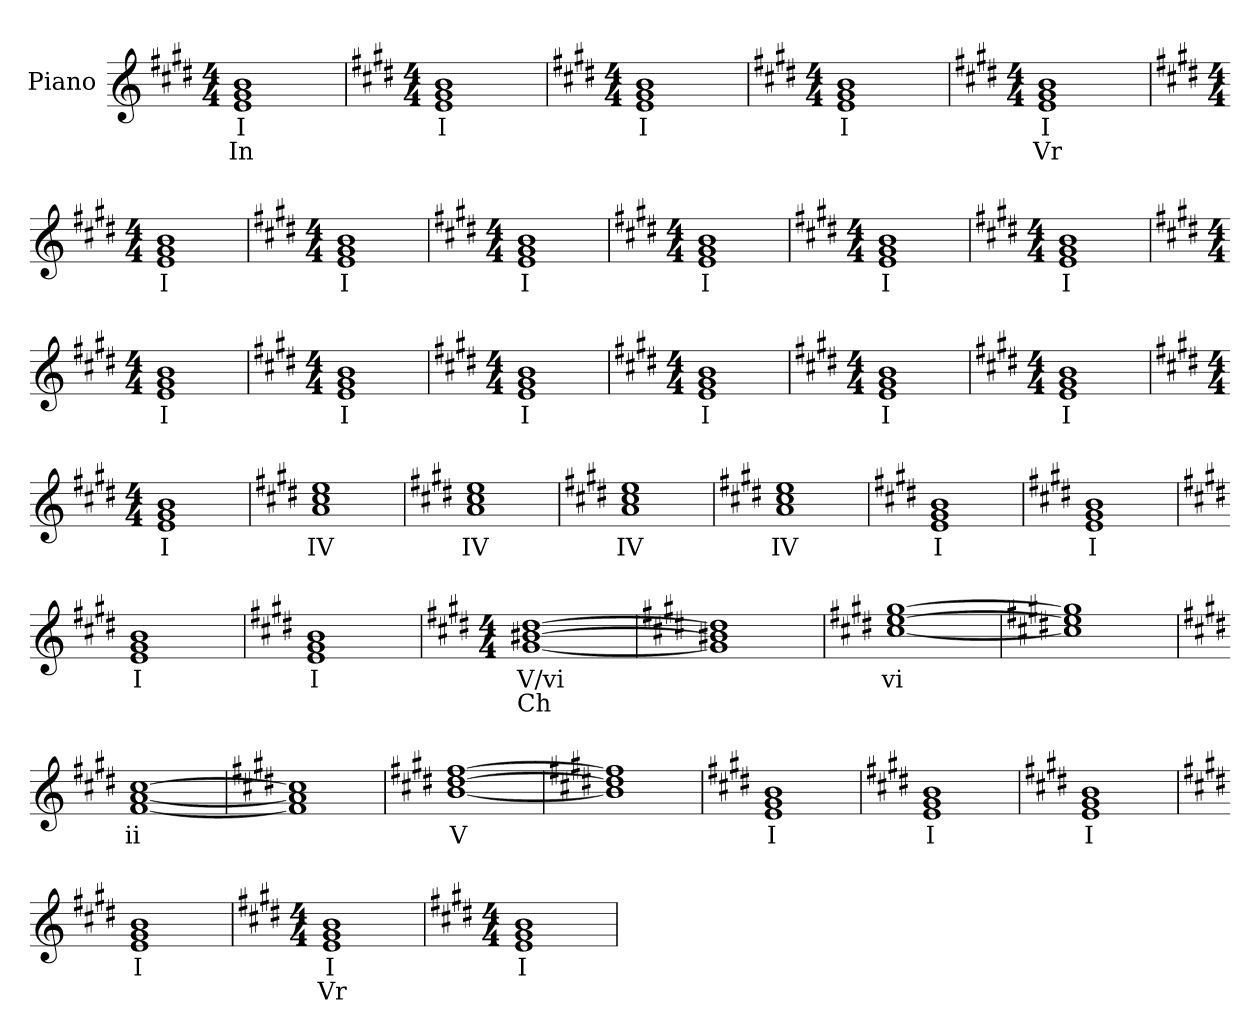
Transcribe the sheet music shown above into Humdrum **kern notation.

**kern	**text	**text
*part1	*part1	*part1
*staff1	*staff1	*staff1
*I"Piano	*	*
*I'Pno	*	*
*k[f#c#g#d#]	*	*
*E:	*	*
*M4/4	*	*
=	=	=
1e 1g# 1b	I	In
=	=	=
*k[f#c#g#d#]	*	*
*E:	*	*
*M4/4	*	*
1e 1g# 1b	I	.
=	=	=
*k[f#c#g#d#]	*	*
*E:	*	*
*M4/4	*	*
1e 1g# 1b	I	.
=	=	=
*k[f#c#g#d#]	*	*
*E:	*	*
*M4/4	*	*
1e 1g# 1b	I	.
=	=	=
*k[f#c#g#d#]	*	*
*E:	*	*
*M4/4	*	*
1e 1g# 1b	I	Vr
=	=	=
*k[f#c#g#d#]	*	*
*E:	*	*
*M4/4	*	*
1e 1g# 1b	I	.
=	=	=
*k[f#c#g#d#]	*	*
*E:	*	*
*M4/4	*	*
1e 1g# 1b	I	.
=	=	=
*k[f#c#g#d#]	*	*
*E:	*	*
*M4/4	*	*
1e 1g# 1b	I	.
=	=	=
*k[f#c#g#d#]	*	*
*E:	*	*
*M4/4	*	*
1e 1g# 1b	I	.
=	=	=
*k[f#c#g#d#]	*	*
*E:	*	*
*M4/4	*	*
1e 1g# 1b	I	.
=	=	=
*k[f#c#g#d#]	*	*
*E:	*	*
*M4/4	*	*
1e 1g# 1b	I	.
=	=	=
*k[f#c#g#d#]	*	*
*E:	*	*
*M4/4	*	*
1e 1g# 1b	I	.
=	=	=
*k[f#c#g#d#]	*	*
*E:	*	*
*M4/4	*	*
1e 1g# 1b	I	.
=	=	=
*k[f#c#g#d#]	*	*
*E:	*	*
*M4/4	*	*
1e 1g# 1b	I	.
=	=	=
*k[f#c#g#d#]	*	*
*E:	*	*
*M4/4	*	*
1e 1g# 1b	I	.
=	=	=
*k[f#c#g#d#]	*	*
*E:	*	*
*M4/4	*	*
1e 1g# 1b	I	.
=	=	=
*k[f#c#g#d#]	*	*
*E:	*	*
*M4/4	*	*
1e 1g# 1b	I	.
=	=	=
*k[f#c#g#d#]	*	*
*E:	*	*
*M4/4	*	*
1e 1g# 1b	I	.
=	=	=
*k[f#c#g#d#]	*	*
*E:	*	*
1a 1cc# 1ee	IV	.
=	=	=
*k[f#c#g#d#]	*	*
*E:	*	*
1a 1cc# 1ee	IV	.
=	=	=
*k[f#c#g#d#]	*	*
*E:	*	*
1a 1cc# 1ee	IV	.
=	=	=
*k[f#c#g#d#]	*	*
*E:	*	*
1a 1cc# 1ee	IV	.
=	=	=
*k[f#c#g#d#]	*	*
*E:	*	*
1e 1g# 1b	I	.
=	=	=
*k[f#c#g#d#]	*	*
*E:	*	*
1e 1g# 1b	I	.
=	=	=
*k[f#c#g#d#]	*	*
*E:	*	*
1e 1g# 1b	I	.
=	=	=
*k[f#c#g#d#]	*	*
*E:	*	*
1e 1g# 1b	I	.
=	=	=
*k[f#c#g#d#]	*	*
*E:	*	*
*M4/4	*	*
[1g# [1b#X [1dd#	V/vi	Ch
=	=	=
*k[f#c#g#d#]	*	*
*E:	*	*
1g#] 1b#X] 1dd#]	.	.
=	=	=
*k[f#c#g#d#]	*	*
*E:	*	*
[1cc# [1ee [1gg#	vi	.
=	=	=
*k[f#c#g#d#]	*	*
*E:	*	*
1cc#] 1ee] 1gg#]	.	.
=	=	=
*k[f#c#g#d#]	*	*
*E:	*	*
[1f# [1a [1cc#	ii	.
=	=	=
*k[f#c#g#d#]	*	*
*E:	*	*
1f#] 1a] 1cc#]	.	.
=	=	=
*k[f#c#g#d#]	*	*
*E:	*	*
[1b [1dd# [1ff#	V	.
=	=	=
*k[f#c#g#d#]	*	*
*E:	*	*
1b] 1dd#] 1ff#]	.	.
=	=	=
*k[f#c#g#d#]	*	*
*E:	*	*
1e 1g# 1b	I	.
=	=	=
*k[f#c#g#d#]	*	*
*E:	*	*
1e 1g# 1b	I	.
=	=	=
*k[f#c#g#d#]	*	*
*E:	*	*
1e 1g# 1b	I	.
=	=	=
*k[f#c#g#d#]	*	*
*E:	*	*
1e 1g# 1b	I	.
=	=	=
*k[f#c#g#d#]	*	*
*E:	*	*
*M4/4	*	*
1e 1g# 1b	I	Vr
=	=	=
*k[f#c#g#d#]	*	*
*E:	*	*
*M4/4	*	*
1e 1g# 1b	I	.
=	=	=
*-	*-	*-
